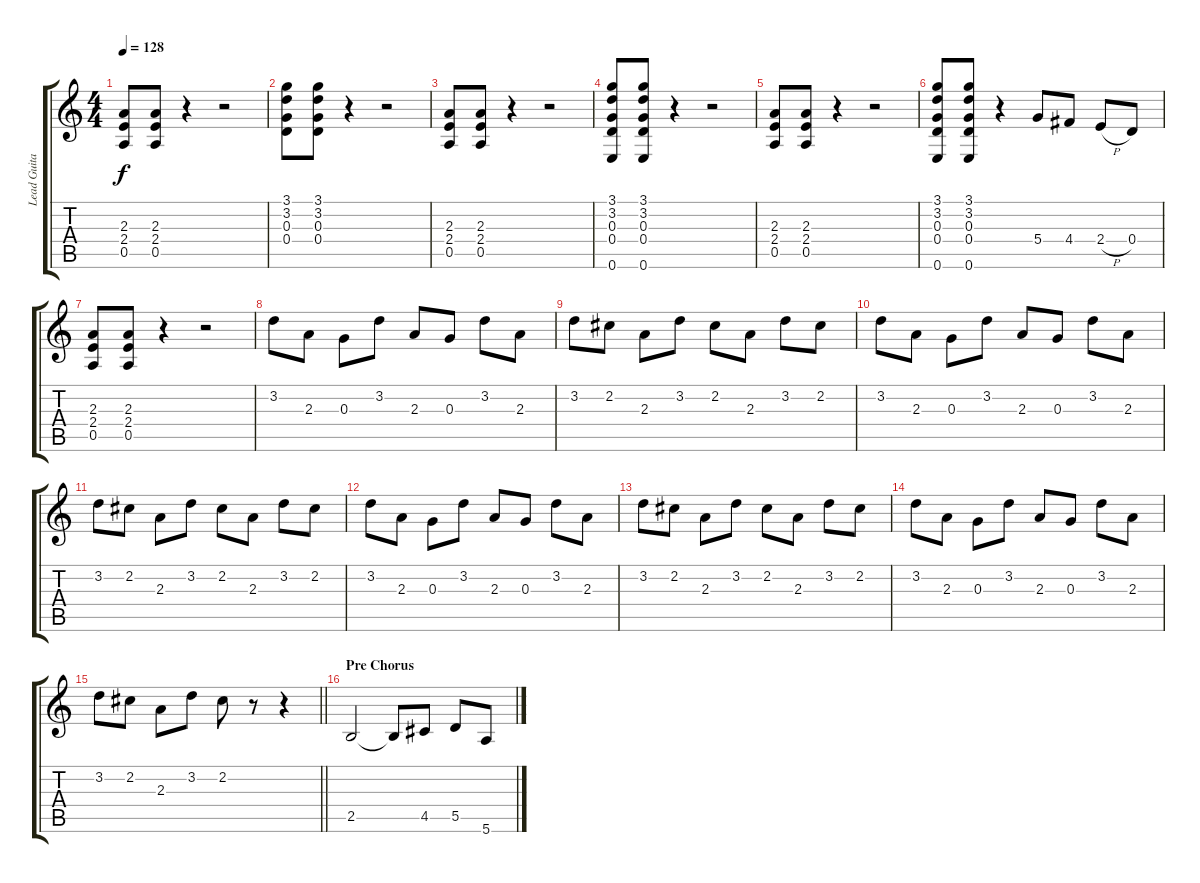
\track ("Lead Guitar" "Lead Guita") {instrument distortionguitar}
\staff {score tabs}
\tuning (E4 B3 G3 D3 A2 E2) {hide}
\ts (4 4)
\tempo 128
\clef g2
\ks c
(2.3 2.4 0.5).8{dy f} (2.3 2.4 0.5).8 r.4 r.2 |
(3.1 3.2 0.3 0.4).8 (3.1 3.2 0.3 0.4).8 r.4 r.2 |
(2.3 2.4 0.5).8 (2.3 2.4 0.5).8 r.4 r.2 |
(3.1 3.2 0.3 0.4 0.6).8 (3.1 3.2 0.3 0.4 0.6).8 r.4 r.2 |
(2.3 2.4 0.5).8 (2.3 2.4 0.5).8 r.4 r.2 |
(3.1 3.2 0.3 0.4 0.6).8 (3.1 3.2 0.3 0.4 0.6).8 r.4 5.4.8 4.4.8 2.4{h}.8 0.4.8 |
(2.3 2.4 0.5).8 (2.3 2.4 0.5).8 r.4 r.2 |
3.2.8 2.3.8 0.3.8 3.2.8 2.3.8 0.3.8 3.2.8 2.3.8 |
3.2.8 2.2.8 2.3.8 3.2.8 2.2.8 2.3.8 3.2.8 2.2.8 |
3.2.8 2.3.8 0.3.8 3.2.8 2.3.8 0.3.8 3.2.8 2.3.8 |
3.2.8 2.2.8 2.3.8 3.2.8 2.2.8 2.3.8 3.2.8 2.2.8 |
3.2.8 2.3.8 0.3.8 3.2.8 2.3.8 0.3.8 3.2.8 2.3.8 |
3.2.8 2.2.8 2.3.8 3.2.8 2.2.8 2.3.8 3.2.8 2.2.8 |
3.2.8 2.3.8 0.3.8 3.2.8 2.3.8 0.3.8 3.2.8 2.3.8 |
\barLineRight lightlight
3.2.8 2.2.8 2.3.8 3.2.8 2.2.8 r.8 r.4 |
\section ("" "Pre Chorus")
2.5.2 2.5{t}.8 4.5.8 5.5.8 5.6.8
